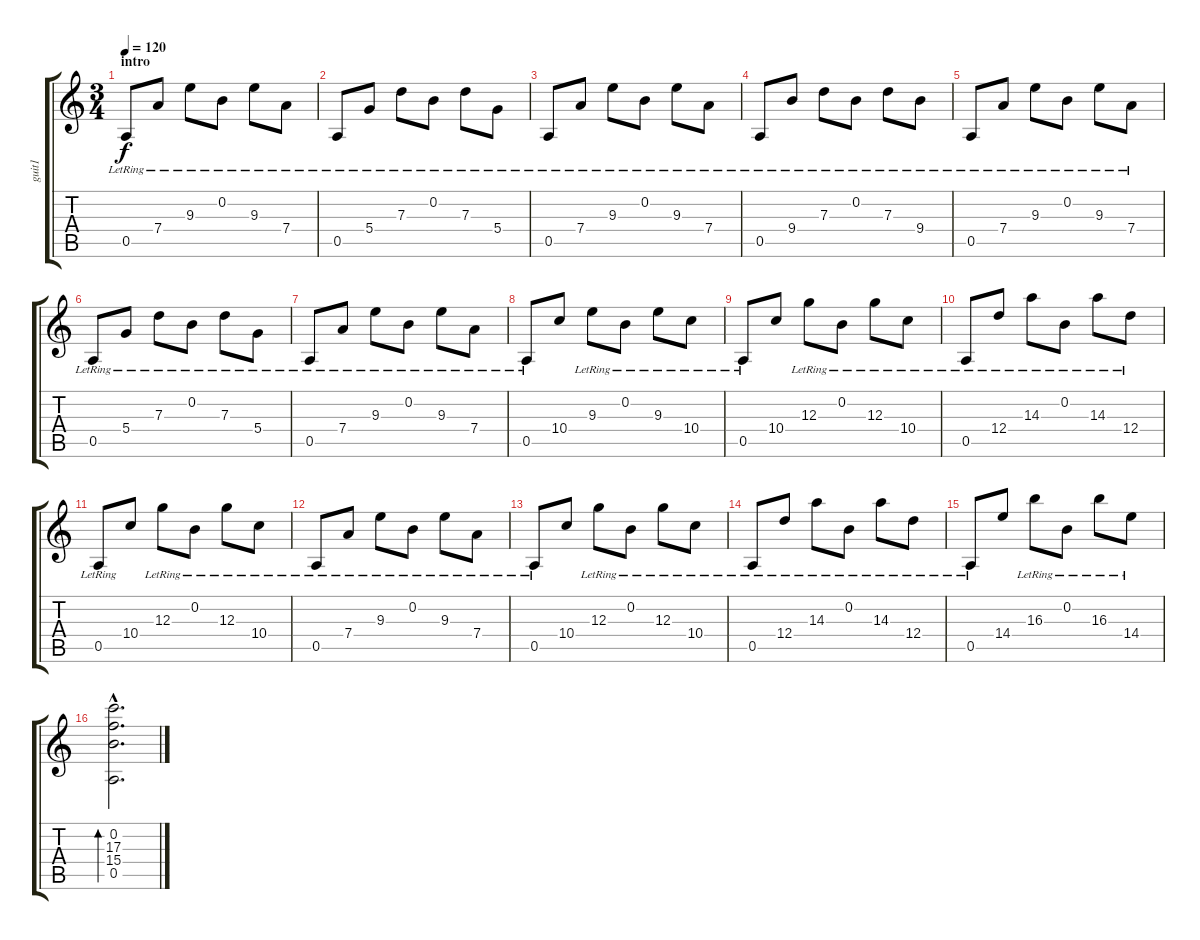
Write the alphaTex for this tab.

\track ("guit1" "guit1") {instrument acousticguitarsteel}
\staff {score tabs}
\tuning (E4 B3 G3 D3 A2 D2) {hide}
\ts (3 4)
\section ("" "intro")
\tempo 120
\clef g2
\ks c
0.5{lr}.8{dy f instrument acousticguitarsteel} 7.4{lr}.8 9.3{lr}.8 0.2{lr}.8 9.3{lr}.8 7.4{lr}.8 |
0.5{lr}.8 5.4{lr}.8 7.3{lr}.8 0.2{lr}.8 7.3{lr}.8 5.4{lr}.8 |
0.5{lr}.8 7.4{lr}.8 9.3{lr}.8 0.2{lr}.8 9.3{lr}.8 7.4{lr}.8 |
0.5{lr}.8 9.4{lr}.8 7.3{lr}.8 0.2{lr}.8 7.3{lr}.8 9.4{lr}.8 |
0.5{lr}.8 7.4{lr}.8 9.3{lr}.8 0.2{lr}.8 9.3{lr}.8 7.4{lr}.8 |
0.5{lr}.8 5.4{lr}.8 7.3{lr}.8 0.2{lr}.8 7.3{lr}.8 5.4{lr}.8 |
0.5{lr}.8 7.4{lr}.8 9.3{lr}.8 0.2{lr}.8 9.3{lr}.8 7.4{lr}.8 |
0.5{lr}.8 10.4.8 9.3{lr}.8 0.2{lr}.8 9.3{lr}.8 10.4{lr}.8 |
0.5{lr}.8 10.4.8 12.3{lr}.8 0.2{lr}.8 12.3{lr}.8 10.4{lr}.8 |
0.5{lr}.8 12.4{lr}.8 14.3{lr}.8 0.2{lr}.8 14.3{lr}.8 12.4{lr}.8 |
0.5{lr}.8 10.4.8 12.3{lr}.8 0.2{lr}.8 12.3{lr}.8 10.4{lr}.8 |
0.5{lr}.8 7.4{lr}.8 9.3{lr}.8 0.2{lr}.8 9.3{lr}.8 7.4{lr}.8 |
0.5{lr}.8 10.4.8 12.3{lr}.8 0.2{lr}.8 12.3{lr}.8 10.4{lr}.8 |
0.5{lr}.8 12.4{lr}.8 14.3{lr}.8 0.2{lr}.8 14.3{lr}.8 12.4{lr}.8 |
0.5{lr}.8 14.4.8 16.3{lr}.8 0.2{lr}.8 16.3{lr}.8 14.4{lr}.8 |
(0.2{hac} 17.3{hac} 15.4{hac} 0.5{hac}).2{d bd 60}
